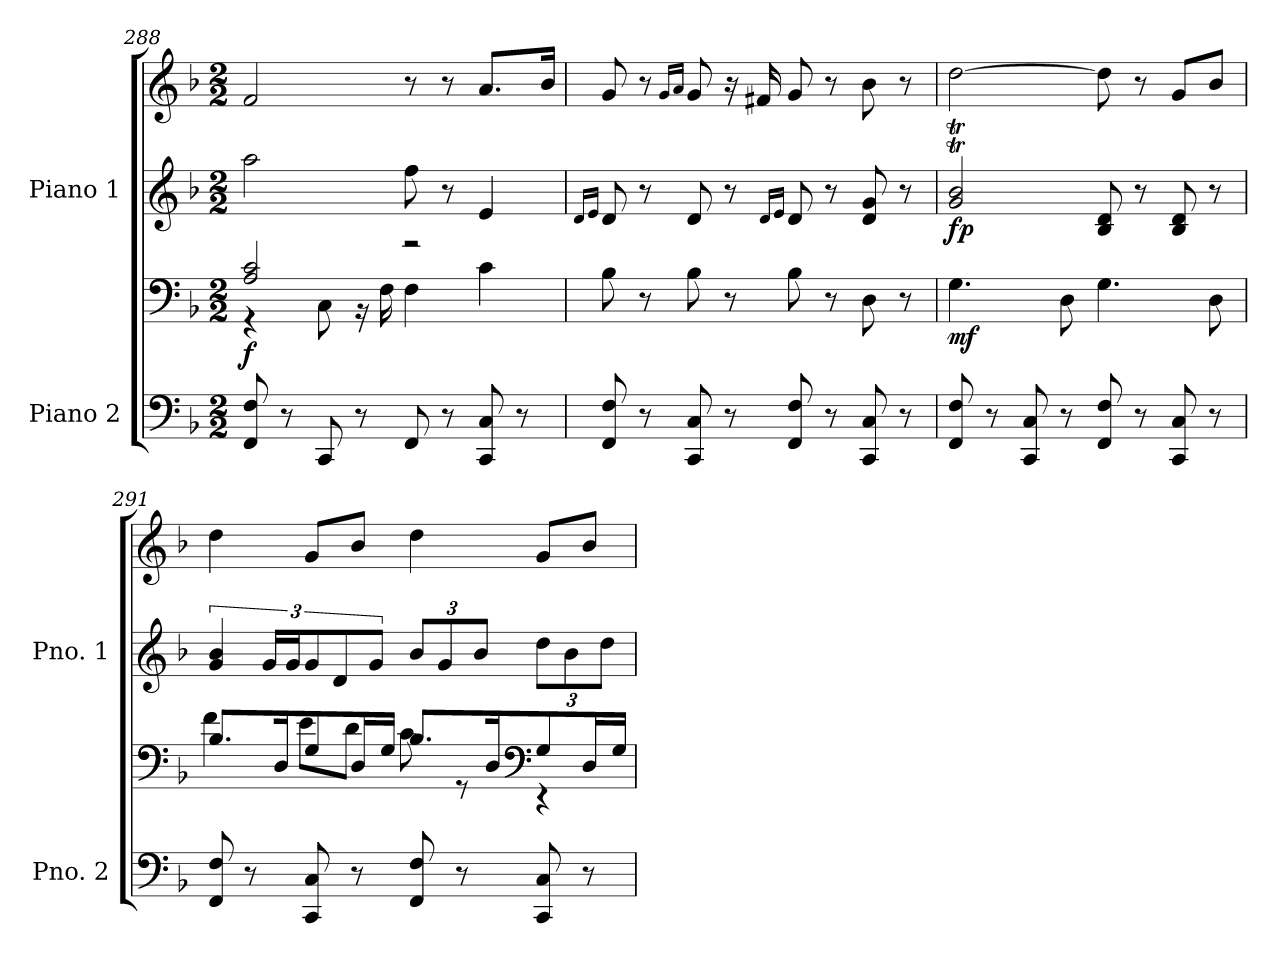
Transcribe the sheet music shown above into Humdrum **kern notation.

**kern	**kern	**dynam	**kern	**kern	**dynam
*part2	*part2	*part2	*part1	*part1	*part1
*staff4	*staff3	*staff3/4	*staff2	*staff1	*staff1/2
*I"Piano 2	*	*	*I"Piano 1	*	*
*I'Pno. 2	*	*	*I'Pno. 1	*	*
*clefF4	*clefF4	*	*clefG2	*clefG2	*
*k[b-]	*k[b-]	*	*k[b-]	*k[b-]	*
*M2/2	*M2/2	*	*M2/2	*M2/2	*
=288	=288	=288	=288	=288	=288
*	*^	*	*	*	*
!	!	!	!LO:DY:b	!	!	!
8FF/ 8F/	2A/ 2c/	4r	f	2aa\	2f/	.
8r	.	.	.	.	.	.
8CC/	.	8C\	.	.	.	.
8r	.	16r	.	.	.	.
.	.	16F\	.	.	.	.
8FF/	2r	4F\	.	8ff\	8r	.
8r	.	.	.	8r	8r	.
8CC/ 8C/	.	4c\	.	4e/	8.a/L	.
8r	.	.	.	.	.	.
.	.	.	.	.	16b-/Jk	.
*	*v	*v	*	*	*	*
=289	=289	=289	=289	=289	=289
.	.	.	16qd/LL	.	.
.	.	.	16qe/JJ	.	.
8FF/ 8F/	8B-\	.	8d/	8g/	.
8r	8r	.	8r	8r	.
.	.	.	.	16qg/LL	.
.	.	.	.	16qa/JJ	.
8CC/ 8C/	8B-\	.	8d/	8g/	.
8r	8r	.	8r	16r	.
.	.	.	.	16f#X/	.
.	.	.	16qd/LL	.	.
.	.	.	16qe/JJ	.	.
8FF/ 8F/	8B-\	.	8d/	8g/	.
8r	8r	.	8r	8r	.
8CC/ 8C/	8D\	.	8d/ 8g/	8b-\	.
8r	8r	.	8r	8r	.
!!LO:LB:g=z
=290	=290	=290	=290	=290	=290
!	!	!LO:DY:b	!	!	!LO:DY:b=2
8FF/ 8F/	4.G\	mf	2g/T 2b-/T	[2dd\	fp
8r	.	.	.	.	.
8CC/ 8C/	.	.	.	.	.
8r	8D\	.	.	.	.
8FF/ 8F/	4.G\	.	8B-/ 8d/	8dd\]	.
8r	.	.	8r	8r	.
8CC/ 8C/	.	.	8B-/ 8d/	8g/L	.
8r	8D\	.	8r	8b-/J	.
=291	=291	=291	=291	=291	=291
*	*^	*	*	*	*
8FF/ 8F/	8.B-/L	4f\	.	6g/ 6b-/	4dd\	.
8r	.	.	.	.	.	.
.	.	.	.	24g/LL	.	.
.	16D/K	.	.	.	.	.
.	.	.	.	24g/J	.	.
*	*	*	*	*Xbrackettup	*	*
8CC/ 8C/	8G/	8e\L	.	12g/	8g/L	.
.	.	.	.	12d/	.	.
8r	16D/L	8d\J	.	.	8b-/J	.
.	.	.	.	12g/J	.	.
.	16G/JJ	.	.	.	.	.
8FF/ 8F/	8.B-/L	8c\	.	12b-/L	4dd\	.
.	.	.	.	12g/	.	.
8r	.	8r	.	.	.	.
.	.	.	.	12b-/J	.	.
.	16D/K	.	.	.	.	.
*	*clefF4	*	*	*	*	*
8CC/ 8C/	8G/	4r	.	12dd\L	8g/L	.
.	.	.	.	12b-\	.	.
8r	16D/L	.	.	.	8b-/J	.
.	.	.	.	12dd\J	.	.
.	16G/JJ	.	.	.	.	.
*	*v	*v	*	*	*	*
=	=	=	=	=	=
*-	*-	*-	*-	*-	*-
